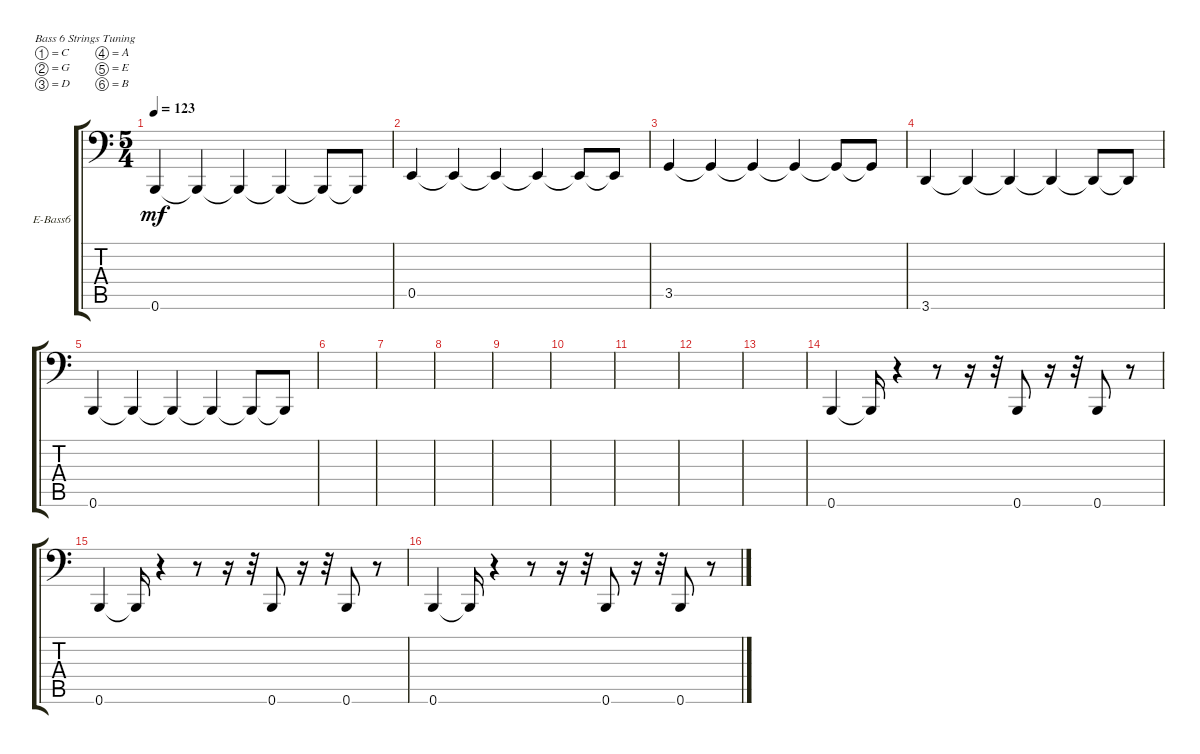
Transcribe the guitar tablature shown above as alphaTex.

\defaultSystemsLayout 4
\bracketExtendMode groupsimilarinstruments
\firstSystemTrackNameOrientation horizontal
\otherSystemsTrackNameOrientation horizontal
\track ("Electric Bass" "E-Bass6") {instrument electricbassfinger}
\staff {score tabs}
\tuning (C3 G2 D2 A1 E1 B0)
\ts (5 4)
\tempo 123
\clef f4
\ks c
0.6.4{dy mf} 0.6{t}.4 0.6{t}.4 0.6{t}.4 0.6{t}.8 0.6{t}.8 |
0.5.4 0.5{t}.4 0.5{t}.4 0.5{t}.4 0.5{t}.8 0.5{t}.8 |
3.5.4 3.5{t}.4 3.5{t}.4 3.5{t}.4 3.5{t}.8 3.5{t}.8 |
3.6.4 3.6{t}.4 3.6{t}.4 3.6{t}.4 3.6{t}.8 3.6{t}.8 |
0.6.4 0.6{t}.4 0.6{t}.4 0.6{t}.4 0.6{t}.8 0.6{t}.8 |
|
|
|
|
|
|
|
|
0.6.4 0.6{t}.16 r.4 r.8 r.16 r.32 0.6.8 r.16 r.32 0.6.8 r.8 |
0.6.4 0.6{t}.16 r.4 r.8 r.16 r.32 0.6.8 r.16 r.32 0.6.8 r.8 |
0.6.4 0.6{t}.16 r.4 r.8 r.16 r.32 0.6.8 r.16 r.32 0.6.8 r.8
